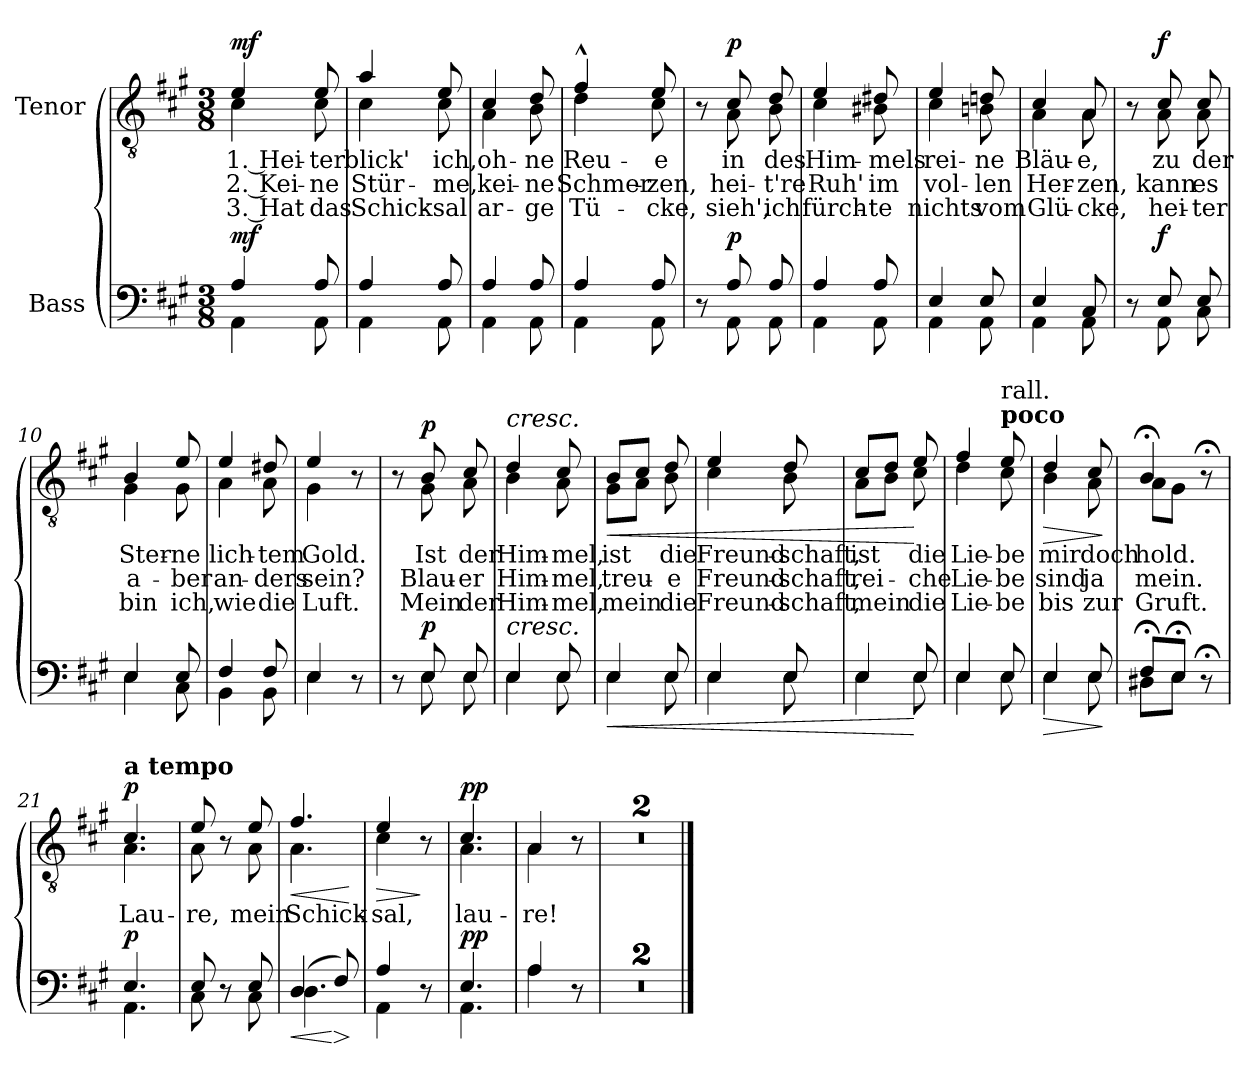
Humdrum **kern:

**kern	**dynam	**kern	**text	**text	**text	**dynam
*part2	*part2	*part1	*part1	*part1	*part1	*part1
*staff2	*staff2	*staff1	*staff1	*staff1	*staff1	*staff1
*I"Bass	*	*I"Tenor	*	*	*	*
*clefF4	*	*clefGv2	*	*	*	*
*k[f#c#g#]	*	*k[f#c#g#]	*	*	*	*
*M3/8	*	*M3/8	*	*	*	*
=1	=1	=1	=1	=1	=1	=1
*^	*	*	*	*	*	*
!	!	!	!LO:TX:a:B:t=Heiter	!	!	!	!
!	!	!LO:DY:a	!	!LO:LY:b	!LO:LY:b	!LO:LY:b	!LO:DY:a
*	*	*	*^	*	*	*	*
4A/	4AA\	mf	4e/	4c#\	1. Hei-	2. Kei-	3. Hat	mf
!	!	!	!	!	!LO:LY:b	!LO:LY:b	!LO:LY:b	!
8A/	8AA\	.	8e/	8c#\	-ter	-ne	das	.
=2	=2	=2	=2	=2	=2	=2	=2	=2
!	!	!	!	!	!LO:LY:b	!LO:LY:b	!LO:LY:b	!
4A/	4AA\	.	4a/	4c#\	blick'	Stür-	Schick-	.
!	!	!	!	!	!LO:LY:b	!LO:LY:b	!LO:LY:b	!
8A/	8AA\	.	8e/	8c#\	ich,	-me,	-sal	.
=3	=3	=3	=3	=3	=3	=3	=3	=3
!	!	!	!	!	!LO:LY:b	!LO:LY:b	!LO:LY:b	!
4A/	4AA\	.	4c#/	4A\	oh-	kei-	ar-	.
!	!	!	!	!	!LO:LY:b	!LO:LY:b	!LO:LY:b	!
8A/	8AA\	.	8d/	8B\	-ne	-ne	-ge	.
=4	=4	=4	=4	=4	=4	=4	=4	=4
!	!	!	!	!	!LO:LY:b	!LO:LY:b	!LO:LY:b	!
4A/	4AA\	.	4f#^^/	4d\	Reu-	Schmer-	Tü-	.
!	!	!	!	!	!LO:LY:b	!LO:LY:b	!LO:LY:b	!
8A/	8AA\	.	8e/	8c#\	-e	-zen,	-cke,	.
=5	=5	=5	=5	=5	=5	=5	=5	=5
8r	8ryy	.	8r	8ryy	.	.	.	.
!	!	!LO:DY:a	!	!	!LO:LY:b	!LO:LY:b	!LO:LY:b	!LO:DY:a
8A/	8AA\	p	8c#/	8A\	in	hei-	sieh',	p
!	!	!	!	!	!LO:LY:b	!LO:LY:b	!LO:LY:b	!
8A/	8AA\	.	8d/	8B\	des	-t're	ich	.
=6	=6	=6	=6	=6	=6	=6	=6	=6
!	!	!	!	!	!LO:LY:b	!LO:LY:b	!LO:LY:b	!
4A/	4AA\	.	4e/	4c#\	Him-	Ruh'	fürch-	.
!	!	!	!	!	!LO:LY:b	!LO:LY:b	!LO:LY:b	!
8A/	8AA\	.	8d#X/	8B#X\	-mels	im	-te	.
!!LO:LB:g=z	!!
=7	=7	=7	=7	=7	=7	=7	=7	=7
!	!	!	!	!	!LO:LY:b	!LO:LY:b	!LO:LY:b	!
4E/	4AA\	.	4e/	4c#\	rei-	vol-	nichts	.
!	!	!	!	!	!LO:LY:b	!LO:LY:b	!LO:LY:b	!
8E/	8AA\	.	8dn/	8Bn\	-ne	-len	vom	.
=8	=8	=8	=8	=8	=8	=8	=8	=8
!	!	!	!	!	!LO:LY:b	!LO:LY:b	!LO:LY:b	!
4E/	4AA\	.	4c#/	4A\	Bläu-	Her-	Glü-	.
!	!	!	!	!	!LO:LY:b	!LO:LY:b	!LO:LY:b	!
8C#/	8AA\	.	8A/	8A\	-e,	-zen,	-cke,	.
=9	=9	=9	=9	=9	=9	=9	=9	=9
8r	8ryy	.	8r	8ryy	.	.	.	.
!	!	!LO:DY:a	!	!	!LO:LY:b	!LO:LY:b	!LO:LY:b	!LO:DY:a
8E/	8AA\	f	8c#/	8A\	zu	kann	hei-	f
!	!	!	!	!	!LO:LY:b	!LO:LY:b	!LO:LY:b	!
8E/	8C#\	.	8c#/	8A\	der	es	-ter	.
=10	=10	=10	=10	=10	=10	=10	=10	=10
!	!	!	!	!	!LO:LY:b	!LO:LY:b	!LO:LY:b	!
4E/	4E\	.	4B/	4G#\	Ster-	a-	bin	.
!	!	!	!	!	!LO:LY:b	!LO:LY:b	!LO:LY:b	!
8E/	8C#\	.	8e/	8G#\	-ne	-ber	ich,	.
=11	=11	=11	=11	=11	=11	=11	=11	=11
!	!	!	!	!	!LO:LY:b	!LO:LY:b	!LO:LY:b	!
4F#/	4BB\	.	4e/	4A\	lich-	an-	wie	.
!	!	!	!	!	!LO:LY:b	!LO:LY:b	!LO:LY:b	!
8F#/	8BB\	.	8d#X/	8A\	-tem	-ders	die	.
=12	=12	=12	=12	=12	=12	=12	=12	=12
!	!	!	!	!	!LO:LY:b	!LO:LY:b	!LO:LY:b	!
4E/	4E\	.	4e/	4G#\	Gold.	sein?	Luft.	.
8r	8ryy	.	8r	8ryy	.	.	.	.
!!LO:LB:g=z	!!
=13	=13	=13	=13	=13	=13	=13	=13	=13
8r	8ryy	.	8r	8ryy	.	.	.	.
!	!	!LO:DY:a	!	!	!LO:LY:b	!LO:LY:b	!LO:LY:b	!LO:DY:a
8E/	8E\	p	8B/	8G#\	Ist	Blau-	Mein	p
!	!	!	!	!	!LO:LY:b	!LO:LY:b	!LO:LY:b	!
8E/	8E\	.	8c#/	8A\	der	-er	der	.
=14	=14	=14	=14	=14	=14	=14	=14	=14
!	!	!	!LO:TX:a:i:t=cresc.	!	!	!	!	!
!LO:TX:a:i:t=cresc.	!	!	!	!	!	!	!	!
!	!	!	!	!	!LO:LY:b	!LO:LY:b	!LO:LY:b	!
4E/	4E\	.	4d/	4B\	Him-	Him-	Him-	.
!	!	!	!	!	!LO:LY:b	!LO:LY:b	!LO:LY:b	!
8E/	8E\	.	8c#/	8A\	-mel,	-mel,	-mel,	.
=15	=15	=15	=15	=15	=15	=15	=15	=15
!	!	!LO:HP:b	!	!	!LO:LY:b	!LO:LY:b	!LO:LY:b	!LO:HP:b
4E/	4E\	<	8B/L	8G#\L	ist	treu-	mein	<
.	.	.	8c#/J	8A\J	.	.	.	.
!	!	!	!	!	!LO:LY:b	!LO:LY:b	!LO:LY:b	!
8E/	8E\	.	8d/	8B\	die	-e	die	.
=16	=16	=16	=16	=16	=16	=16	=16	=16
!	!	!	!	!	!LO:LY:b	!LO:LY:b	!LO:LY:b	!
4E/	4E\	.	4e/	4c#\	Freund-	Freund-	Freund-	.
!	!	!	!	!	!LO:LY:b	!LO:LY:b	!LO:LY:b	!
8E/	8E\	.	8d/	8B\	-schaft,	-schaft,	-schaft,	.
=17	=17	=17	=17	=17	=17	=17	=17	=17
!	!	!	!	!	!LO:LY:b	!LO:LY:b	!LO:LY:b	!
4E/	4E\	.	8c#/L	8A\L	ist	rei-	mein	.
.	.	.	8d/J	8B\J	.	.	.	.
!	!	!	!	!	!LO:LY:b	!LO:LY:b	!LO:LY:b	!
8E/	8E\	[	8e/	8c#\	die	-che	die	[
=18	=18	=18	=18	=18	=18	=18	=18	=18
!	!	!	!	!	!LO:LY:b	!LO:LY:b	!LO:LY:b	!
4E/	4E\	.	4f#/	4d\	Lie-	Lie-	Lie-	.
!	!	!	!LO:TX:a:B:t=poco	!	!	!	!	!
!	!	!	!LO:TX:a:t=rall.	!	!	!	!	!
!	!	!	!	!	!LO:LY:b	!LO:LY:b	!LO:LY:b	!
8E/	8E\	.	8e/	8c#\	-be	-be	-be	.
!!LO:LB:g=z	!!
=19	=19	=19	=19	=19	=19	=19	=19	=19
!	!	!LO:HP:b	!	!	!LO:LY:b	!LO:LY:b	!LO:LY:b	!LO:HP:b
4E/	4E\	>	4d/	4B\	mir	sind	bis	>
!	!	!	!	!	!LO:LY:b	!LO:LY:b	!LO:LY:b	!
8E/	8E\	.	8c#/	8A\	doch	ja	zur	.
*v	*v	*	*	*	*	*	*	*
*	*	*v	*v	*	*	*	*
.	]	.	.	.	.	]
=20	=20	=20	=20	=20	=20	=20
*^	*	*	*	*	*	*
!	!	!	!	!LO:LY:b	!LO:LY:b	!LO:LY:b	!
*	*	*	*^	*	*	*	*
8F#;</L	8D#X\L	.	4B;</	8A\L	hold.	mein.	Gruft.	.
8E;</J	8E\J	.	.	8G#\J	.	.	.	.
8r;<	8ryy	.	8r;<	8ryy	.	.	.	.
=21	=21	=21	=21	=21	=21	=21	=21	=21
!	!	!	!LO:TX:a:B:t=a tempo	!	!	!	!	!
!	!	!LO:DY:a	!	!	!LO:LY:b	!	!	!LO:DY:a
4.E/	4.AA\	p	4.c#/	4.A\	Lau-	.	.	p
=22	=22	=22	=22	=22	=22	=22	=22	=22
!	!	!	!	!	!LO:LY:b	!	!	!
8E/	8C#\	.	8e/	8A\	-re,	.	.	.
8r	8ryy	.	8r	8ryy	.	.	.	.
!	!	!	!	!	!LO:LY:b	!	!	!
8E/	8C#\	.	8e/	8A\	mein	.	.	.
=23	=23	=23	=23	=23	=23	=23	=23	=23
!	!	!LO:HP:b	!	!	!LO:LY:b	!	!	!LO:HP:b
(4D/	4.D\	<	4.f#/	4.A\	Schick-	.	.	<
!	!	!LO:HP:n=1:b	!	!	!	!	!	!
8F#/)	.	[ >	.	.	.	.	.	.
*v	*v	*	*	*	*	*	*	*
*	*	*v	*v	*	*	*	*
.	]	.	.	.	.	[
=24	=24	=24	=24	=24	=24	=24
*^	*	*	*	*	*	*
!	!	!	!	!LO:LY:b	!	!	!LO:HP:b
*	*	*	*^	*	*	*	*
4A/	4AA\	.	4e/	4c#\	-sal,	.	.	>
8r	8ryy	.	8r	8ryy	.	.	.	]
=25	=25	=25	=25	=25	=25	=25	=25	=25
!	!	!LO:DY:a	!	!	!LO:LY:b	!	!	!LO:DY:a
4.E/	4.AA\	pp	4.c#/	4.A\	lau-	.	.	pp
=26	=26	=26	=26	=26	=26	=26	=26	=26
!	!	!	!	!	!LO:LY:b	!	!	!
4A/	4A\	.	4A/	4A\	-re!	.	.	.
8r	8ryy	.	8r	8ryy	.	.	.	.
*	*	*	*v	*v	*	*	*	*
=27	=27	=27	=27	=27	=27	=27	=27
4.r	4.ryy	.	4.r	.	.	.	.
=28	=28	=28	=28	=28	=28	=28	=28
4.r	4.ryy	.	4.r	.	.	.	.
*v	*v	*	*	*	*	*	*
==	==	==	==	==	==	==
*-	*-	*-	*-	*-	*-	*-
